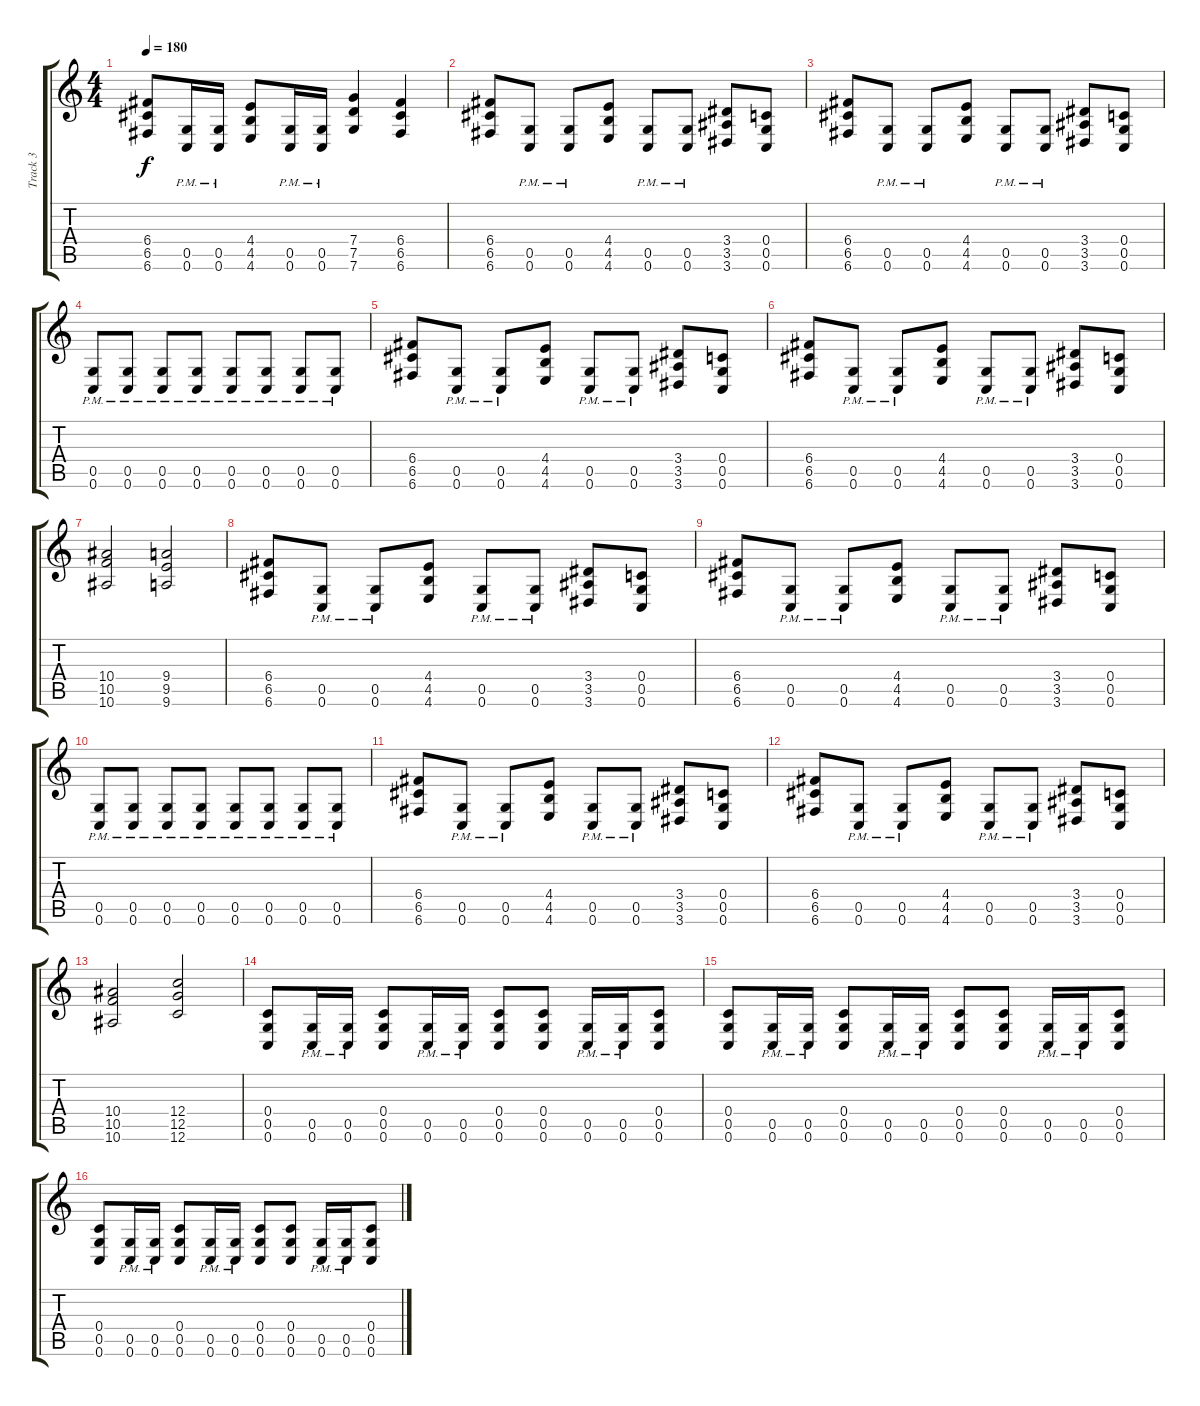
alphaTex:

\track ("Track 3" "Track 3") {instrument distortionguitar}
\staff {score tabs}
\tuning (D4 A3 F3 C3 G2 C2) {hide}
\ts (4 4)
\tempo 180
\clef g2
\ks c
(6.4 6.5 6.6).8{dy f} (0.5{pm} 0.6{pm}).16 (0.5{pm} 0.6{pm}).16 (4.4 4.5 4.6).8 (0.5{pm} 0.6{pm}).16 (0.5{pm} 0.6{pm}).16 (7.4 7.5 7.6).4 (6.4 6.5 6.6).4 |
(6.4 6.5 6.6).8 (0.5{pm} 0.6{pm}).8 (0.5{pm} 0.6{pm}).8 (4.4 4.5 4.6).8 (0.5{pm} 0.6{pm}).8 (0.5{pm} 0.6{pm}).8 (3.4 3.5 3.6).8 (0.4 0.5 0.6).8 |
(6.4 6.5 6.6).8 (0.5{pm} 0.6{pm}).8 (0.5{pm} 0.6{pm}).8 (4.4 4.5 4.6).8 (0.5{pm} 0.6{pm}).8 (0.5{pm} 0.6{pm}).8 (3.4 3.5 3.6).8 (0.4 0.5 0.6).8 |
(0.5{pm} 0.6{pm}).8 (0.5{pm} 0.6{pm}).8 (0.5{pm} 0.6{pm}).8 (0.5{pm} 0.6{pm}).8 (0.5{pm} 0.6{pm}).8 (0.5{pm} 0.6{pm}).8 (0.5{pm} 0.6{pm}).8 (0.5{pm} 0.6{pm}).8 |
(6.4 6.5 6.6).8 (0.5{pm} 0.6{pm}).8 (0.5{pm} 0.6{pm}).8 (4.4 4.5 4.6).8 (0.5{pm} 0.6{pm}).8 (0.5{pm} 0.6{pm}).8 (3.4 3.5 3.6).8 (0.4 0.5 0.6).8 |
(6.4 6.5 6.6).8 (0.5{pm} 0.6{pm}).8 (0.5{pm} 0.6{pm}).8 (4.4 4.5 4.6).8 (0.5{pm} 0.6{pm}).8 (0.5{pm} 0.6{pm}).8 (3.4 3.5 3.6).8 (0.4 0.5 0.6).8 |
(10.4 10.5 10.6).2 (9.4 9.5 9.6).2 |
(6.4 6.5 6.6).8 (0.5{pm} 0.6{pm}).8 (0.5{pm} 0.6{pm}).8 (4.4 4.5 4.6).8 (0.5{pm} 0.6{pm}).8 (0.5{pm} 0.6{pm}).8 (3.4 3.5 3.6).8 (0.4 0.5 0.6).8 |
(6.4 6.5 6.6).8 (0.5{pm} 0.6{pm}).8 (0.5{pm} 0.6{pm}).8 (4.4 4.5 4.6).8 (0.5{pm} 0.6{pm}).8 (0.5{pm} 0.6{pm}).8 (3.4 3.5 3.6).8 (0.4 0.5 0.6).8 |
(0.5{pm} 0.6{pm}).8 (0.5{pm} 0.6{pm}).8 (0.5{pm} 0.6{pm}).8 (0.5{pm} 0.6{pm}).8 (0.5{pm} 0.6{pm}).8 (0.5{pm} 0.6{pm}).8 (0.5{pm} 0.6{pm}).8 (0.5{pm} 0.6{pm}).8 |
(6.4 6.5 6.6).8 (0.5{pm} 0.6{pm}).8 (0.5{pm} 0.6{pm}).8 (4.4 4.5 4.6).8 (0.5{pm} 0.6{pm}).8 (0.5{pm} 0.6{pm}).8 (3.4 3.5 3.6).8 (0.4 0.5 0.6).8 |
(6.4 6.5 6.6).8 (0.5{pm} 0.6{pm}).8 (0.5{pm} 0.6{pm}).8 (4.4 4.5 4.6).8 (0.5{pm} 0.6{pm}).8 (0.5{pm} 0.6{pm}).8 (3.4 3.5 3.6).8 (0.4 0.5 0.6).8 |
(10.4 10.5 10.6).2 (12.4 12.5 12.6).2 |
(0.4 0.5 0.6).8 (0.5{pm} 0.6{pm}).16 (0.5{pm} 0.6{pm}).16 (0.4 0.5 0.6).8 (0.5{pm} 0.6{pm}).16 (0.5{pm} 0.6{pm}).16 (0.4 0.5 0.6).8 (0.4 0.5 0.6).8 (0.5{pm} 0.6{pm}).16 (0.5{pm} 0.6{pm}).16 (0.4 0.5 0.6).8 |
(0.4 0.5 0.6).8 (0.5{pm} 0.6{pm}).16 (0.5{pm} 0.6{pm}).16 (0.4 0.5 0.6).8 (0.5{pm} 0.6{pm}).16 (0.5{pm} 0.6{pm}).16 (0.4 0.5 0.6).8 (0.4 0.5 0.6).8 (0.5{pm} 0.6{pm}).16 (0.5{pm} 0.6{pm}).16 (0.4 0.5 0.6).8 |
(0.4 0.5 0.6).8 (0.5{pm} 0.6{pm}).16 (0.5{pm} 0.6{pm}).16 (0.4 0.5 0.6).8 (0.5{pm} 0.6{pm}).16 (0.5{pm} 0.6{pm}).16 (0.4 0.5 0.6).8 (0.4 0.5 0.6).8 (0.5{pm} 0.6{pm}).16 (0.5{pm} 0.6{pm}).16 (0.4 0.5 0.6).8
